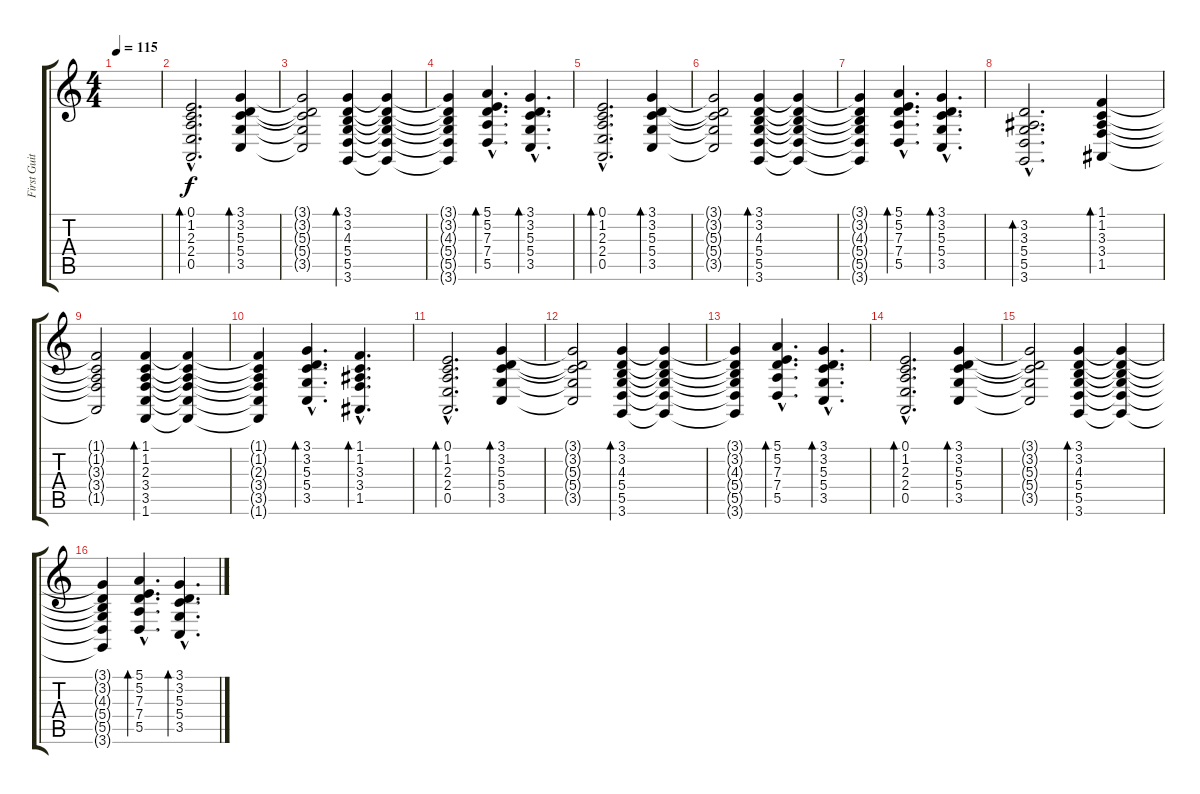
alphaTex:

\track ("First Guitar" "First Guit") {instrument acousticgrandpiano}
\staff {score tabs}
\tuning (E4 B3 G3 D3 A2 E2) {hide}
\ts (4 4)
\tempo 115
\clef g2
\ks c
|
(0.1{hac} 1.2{hac} 2.3{hac} 2.4{hac} 0.5{hac}).2{d bd 60} (3.1 3.2 5.3 5.4 3.5).4{bd 60} |
(3.1{t} 3.2{t} 5.3{t} 5.4{t} 3.5{t}).2 (3.1 3.2 4.3 5.4 5.5 3.6).4{bd 60} (3.1{t} 3.2{t} 4.3{t} 5.4{t} 5.5{t} 3.6{t}).4 |
(3.1{t} 3.2{t} 4.3{t} 5.4{t} 5.5{t} 3.6{t}).4 (5.1{hac} 5.2{hac} 7.3{hac} 7.4{hac} 5.5{hac}).4{d bd 60} (3.1{hac} 3.2{hac} 5.3{hac} 5.4{hac} 3.5{hac}).4{d bd 60} |
(0.1{hac} 1.2{hac} 2.3{hac} 2.4{hac} 0.5{hac}).2{d bd 60} (3.1 3.2 5.3 5.4 3.5).4{bd 60} |
(3.1{t} 3.2{t} 5.3{t} 5.4{t} 3.5{t}).2 (3.1 3.2 4.3 5.4 5.5 3.6).4{bd 60} (3.1{t} 3.2{t} 4.3{t} 5.4{t} 5.5{t} 3.6{t}).4 |
(3.1{t} 3.2{t} 4.3{t} 5.4{t} 5.5{t} 3.6{t}).4 (5.1{hac} 5.2{hac} 7.3{hac} 7.4{hac} 5.5{hac}).4{d bd 60} (3.1{hac} 3.2{hac} 5.3{hac} 5.4{hac} 3.5{hac}).4{d bd 60} |
(3.2{hac} 3.3{hac} 5.4{hac} 5.5{hac} 3.6{hac}).2{d bd 60} (1.1 1.2 3.3 3.4 1.5).4{bd 60} |
(1.1{t} 1.2{t} 3.3{t} 3.4{t} 1.5{t}).2 (1.1 1.2 2.3 3.4 3.5 1.6).4{bd 60} (1.1{t} 1.2{t} 2.3{t} 3.4{t} 3.5{t} 1.6{t}).4 |
(1.1{t} 1.2{t} 2.3{t} 3.4{t} 3.5{t} 1.6{t}).4 (3.1{hac} 3.2{hac} 5.3{hac} 5.4{hac} 3.5{hac}).4{d bd 60} (1.1{hac} 1.2{hac} 3.3{hac} 3.4{hac} 1.5{hac}).4{d bd 60} |
(0.1{hac} 1.2{hac} 2.3{hac} 2.4{hac} 0.5{hac}).2{d bd 60} (3.1 3.2 5.3 5.4 3.5).4{bd 60} |
(3.1{t} 3.2{t} 5.3{t} 5.4{t} 3.5{t}).2 (3.1 3.2 4.3 5.4 5.5 3.6).4{bd 60} (3.1{t} 3.2{t} 4.3{t} 5.4{t} 5.5{t} 3.6{t}).4 |
(3.1{t} 3.2{t} 4.3{t} 5.4{t} 5.5{t} 3.6{t}).4 (5.1{hac} 5.2{hac} 7.3{hac} 7.4{hac} 5.5{hac}).4{d bd 60} (3.1{hac} 3.2{hac} 5.3{hac} 5.4{hac} 3.5{hac}).4{d bd 60} |
(0.1{hac} 1.2{hac} 2.3{hac} 2.4{hac} 0.5{hac}).2{d bd 60} (3.1 3.2 5.3 5.4 3.5).4{bd 60} |
(3.1{t} 3.2{t} 5.3{t} 5.4{t} 3.5{t}).2 (3.1 3.2 4.3 5.4 5.5 3.6).4{bd 60} (3.1{t} 3.2{t} 4.3{t} 5.4{t} 5.5{t} 3.6{t}).4 |
(3.1{t} 3.2{t} 4.3{t} 5.4{t} 5.5{t} 3.6{t}).4 (5.1{hac} 5.2{hac} 7.3{hac} 7.4{hac} 5.5{hac}).4{d bd 60} (3.1{hac} 3.2{hac} 5.3{hac} 5.4{hac} 3.5{hac}).4{d bd 60}
